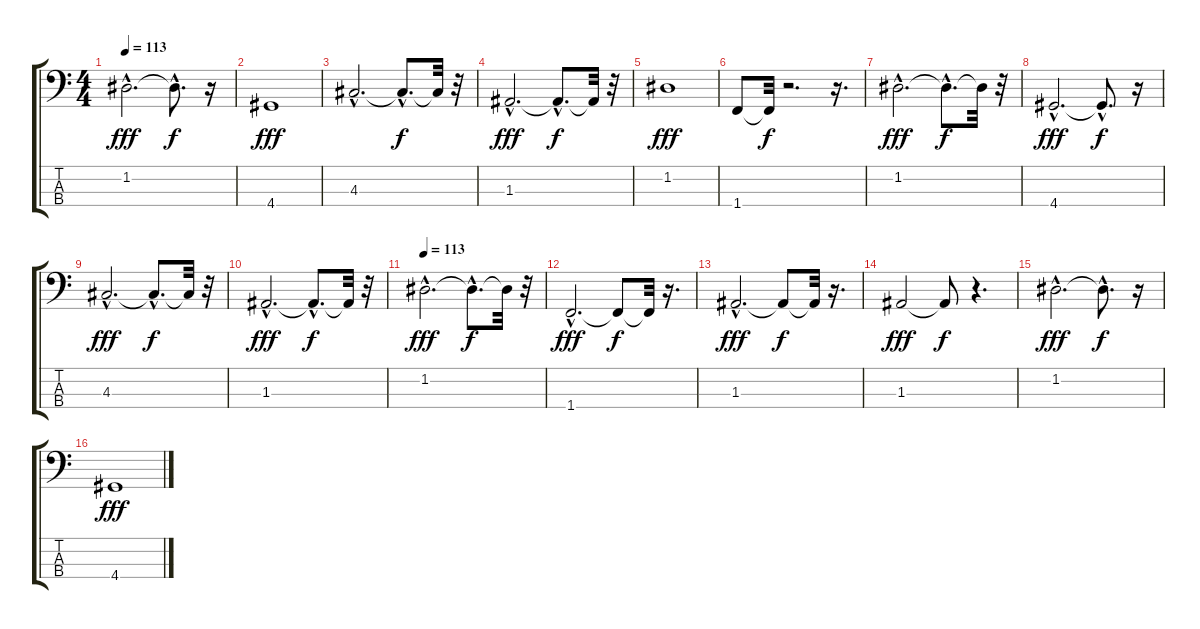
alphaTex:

\track "" {instrument electricbassfinger}
\staff {score tabs}
\tuning (G2 D2 A1 E1) {hide}
\ts (4 4)
\tempo 113
\clef f4
\ks c
1.2{hac}.2{d dy fff} 1.2{hac t}.8{d dy f} r.16 |
4.4.1{dy fff} |
4.3{hac}.2{d} 4.3{hac t}.8{d dy f} 4.3{t}.32 r.32 |
1.3{hac}.2{d dy fff} 1.3{hac t}.8{d dy f} 1.3{t}.32 r.32 |
1.2.1{dy fff} |
1.4.8 1.4{t}.32{dy f} r.2{d} r.16{d} |
1.2{hac}.2{d dy fff} 1.2{hac t}.8{d dy f} 1.2{t}.32 r.32 |
4.4{hac}.2{d dy fff} 4.4{hac t}.8{d dy f} r.16 |
4.3{hac}.2{d dy fff} 4.3{hac t}.8{d dy f} 4.3{t}.32 r.32 |
1.3{hac}.2{d dy fff} 1.3{hac t}.8{d dy f} 1.3{t}.32 r.32 |
\tempo 113
1.2{hac}.2{d dy fff} 1.2{hac t}.8{d dy f} 1.2{t}.32 r.32 |
1.4{hac}.2{d dy fff} 1.4{t}.8{dy f} 1.4{t}.32 r.16{d} |
1.3{hac}.2{d dy fff} 1.3{t}.8{dy f} 1.3{t}.32 r.16{d} |
1.3.2{dy fff} 1.3{t}.8{dy f} r.4{d} |
1.2{hac}.2{d dy fff} 1.2{hac t}.8{d dy f} r.16 |
4.4.1{dy fff}
